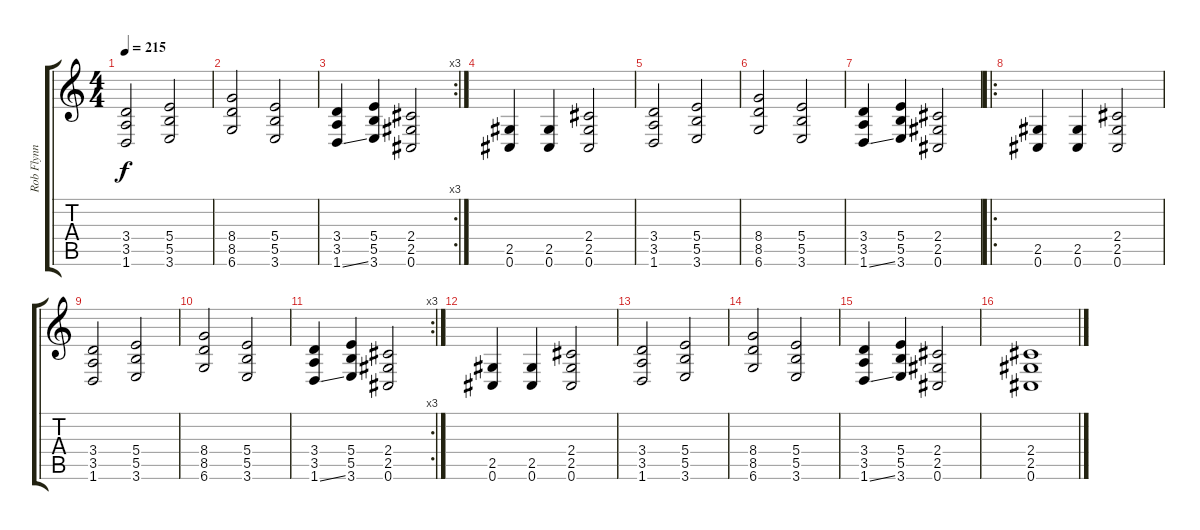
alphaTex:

\track ("Rob Flynn" "Rob Flynn") {instrument distortionguitar}
\staff {score tabs}
\tuning (Db4 Ab3 E3 B2 Gb2 Db2) {hide}
\ts (4 4)
\tempo 215
\clef g2
\ks c
(3.4 3.5 1.6).2{dy f} (5.4 5.5 3.6).2 |
(8.4 8.5 6.6).2 (5.4 5.5 3.6).2 |
\rc 3
(3.4 3.5 1.6{ss}).4 (5.4 5.5 3.6).4 (2.4 2.5 0.6).2 |
(2.5 0.6).4 (2.5 0.6).4 (2.4 2.5 0.6).2 |
(3.4 3.5 1.6).2 (5.4 5.5 3.6).2 |
(8.4 8.5 6.6).2 (5.4 5.5 3.6).2 |
(3.4 3.5 1.6{ss}).4 (5.4 5.5 3.6).4 (2.4 2.5 0.6).2 |
\ro
(2.5 0.6).4 (2.5 0.6).4 (2.4 2.5 0.6).2 |
(3.4 3.5 1.6).2 (5.4 5.5 3.6).2 |
(8.4 8.5 6.6).2 (5.4 5.5 3.6).2 |
\rc 3
(3.4 3.5 1.6{ss}).4 (5.4 5.5 3.6).4 (2.4 2.5 0.6).2 |
(2.5 0.6).4 (2.5 0.6).4 (2.4 2.5 0.6).2 |
(3.4 3.5 1.6).2 (5.4 5.5 3.6).2 |
(8.4 8.5 6.6).2 (5.4 5.5 3.6).2 |
(3.4 3.5 1.6{ss}).4 (5.4 5.5 3.6).4 (2.4 2.5 0.6).2 |
(2.4 2.5 0.6).1
